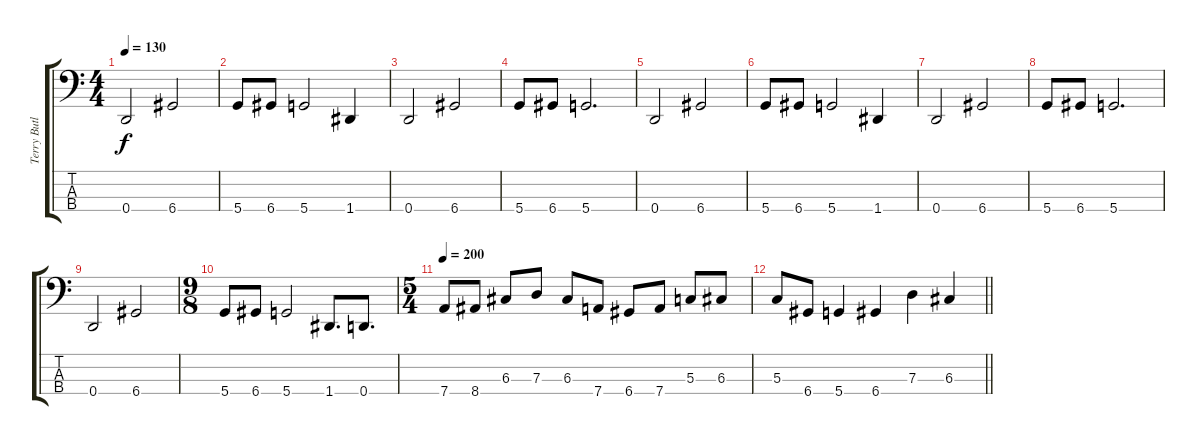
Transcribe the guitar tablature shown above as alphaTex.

\track ("Terry Butler" "Terry Butl") {instrument electricbassfinger}
\staff {score tabs}
\tuning (F2 C2 G1 D1) {hide}
\ts (4 4)
\tempo 130
\clef f4
\ks c
0.4.2{dy f} 6.4.2 |
5.4.8 6.4.8 5.4.2 1.4.4 |
0.4.2 6.4.2 |
5.4.8 6.4.8 5.4.2{d} |
0.4.2 6.4.2 |
5.4.8 6.4.8 5.4.2 1.4.4 |
0.4.2 6.4.2 |
5.4.8 6.4.8 5.4.2{d} |
0.4.2 6.4.2 |
\ts (9 8)
5.4.8 6.4.8 5.4.2 1.4.8{d} 0.4.8{d} |
\ts (5 4)
\tempo 200
7.4.8 8.4.8 6.3.8 7.3.8 6.3.8 7.4.8 6.4.8 7.4.8 5.3.8 6.3.8 |
\barLineRight lightlight
5.3.8 6.4.8 5.4.4 6.4.4 7.3.4 6.3.4
